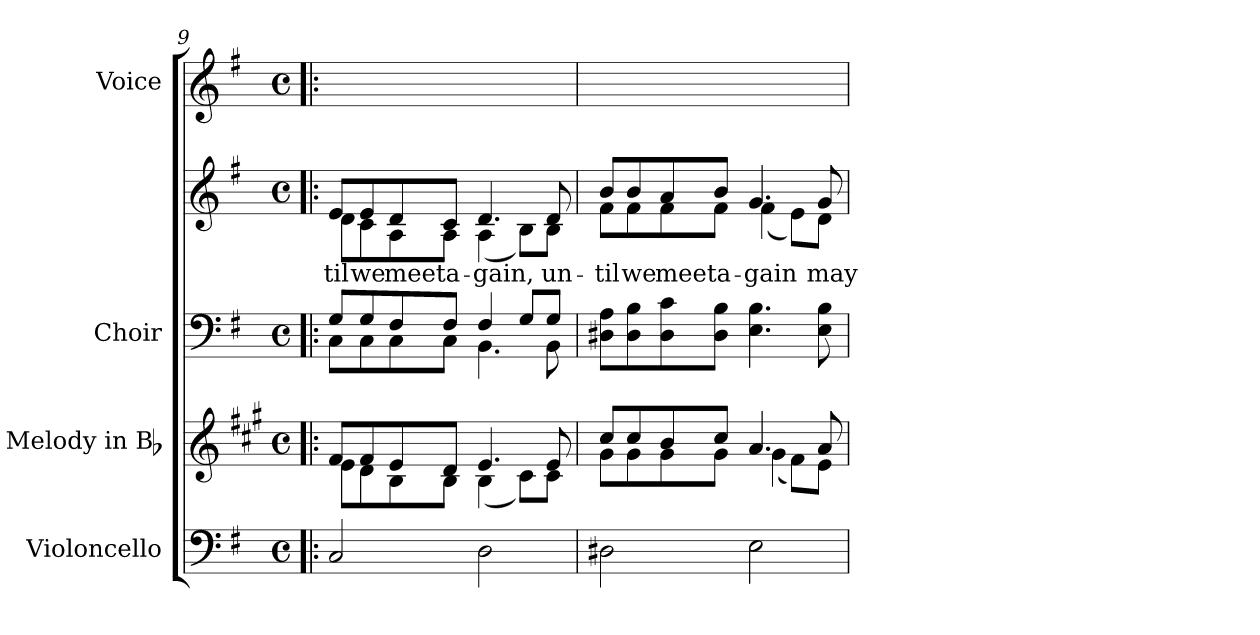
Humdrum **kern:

**kern	**kern	**kern	**kern	**text	**kern	**text
*part4	*part3	*part2	*part2	*part2	*part1	*part1
*staff5	*staff4	*staff3	*staff2	*staff2	*staff1	*staff1
*I"Violoncello	*I"Melody in Bb	*I"Choir	*	*	*I"Voice	*
*I'Vc.	*I'Bb	*I'Choir	*	*	*I'Voice	*
!!LO:PB:g=z
*clefF4	*clefG2	*clefF4	*clefG2	*	*clefG2	*
*	*ITrd1c2	*	*	*	*	*
*k[f#]	*k[f#]	*k[f#]	*k[f#]	*	*k[f#]	*
*G:	*G:	*G:	*G:	*	*G:	*
*M4/4	*M4/4	*M4/4	*M4/4	*	*M4/4	*
*met(c)	*met(c)	*met(c)	*met(c)	*	*met(c)	*
=9!|:	=9!|:	=9!|:	=9!|:	=9!|:	=9!|:	=9!|:
*	*^	*^	*	*	*	*
!	!	!	!	!	!	!LO:LY:b:color=#000000	!	!
*	*	*	*	*	*^	*	*	*
!	!	!	!	!	!	!	!	!	!LO:LY:b:color=#000000
*	*	*	*	*	*	*	*	*^	*
2Ci/	8ei/L	8di\L	8Gi/L	8Ci\L	8ei/L	8di\L	-til	8ei/Lyy	8di/Lyy	-til
!	!	!	!	!	!	!	!LO:LY:b:color=#000000	!	!	!
!	!	!	!	!	!	!	!	!	!	!LO:LY:b:color=#000000
.	8ei/	8ci\	8Gi/	8Ci\	8ei/	8ci\	we	8ei/yy	8ci/yy	we
!	!	!	!	!	!	!	!LO:LY:b:color=#000000	!	!	!
!	!	!	!	!	!	!	!	!	!	!LO:LY:b:color=#000000
.	8di/	8Ai\	8F#i/	8Ci\	8di/	8Ai\	meet	8di/yy	8Ai/yy	meet
!	!	!	!	!	!	!	!LO:LY:b:color=#000000	!	!	!
!	!	!	!	!	!	!	!	!	!	!LO:LY:b:color=#000000
.	8ci/J	8Ai\J	8F#i/J	8Ci\J	8ci/J	8Ai\J	a-	8ci/Jyy	8Ai/Jyy	a-
!	!	!	!	!	!	!	!LO:LY:b:color=#000000	!	!	!
!	!	!	!	!	!	!	!	!	!	!LO:LY:b:color=#000000
2Di\	4.di/	(4Ai\	4F#i/	4.BBi\	4.di/	(4Ai\	-gain,	4.di/yy	(4Ai\yy	-gain,
.	.	8Bi\L)	8Gi/L	.	.	8Bi\L)	.	.	8Bi/Lyy)	.
!	!	!	!	!	!	!	!LO:LY:b:color=#000000	!	!	!
!	!	!	!	!	!	!	!	!	!	!LO:LY:b:color=#000000
.	8di/	8Bi\J	8Gi/J	8BBi\	8di/	8Bi\J	un-	8di/yy	8Bi/Jyy	un-
*	*	*	*v	*v	*	*	*	*	*	*
=10	=10	=10	=10	=10	=10	=10	=10	=10	=10
*	*	*	*^	*	*	*	*	*	*
!	!	!	!	!	!	!	!LO:LY:b:color=#000000	!	!	!
*	*	*	*v	*v	*	*	*	*	*	*
*	*	*	*^	*	*	*	*	*	*
!	!	!	!	!	!	!	!	!	!	!LO:LY:b:color=#000000
*	*	*	*v	*v	*	*	*	*	*	*
2D#Xi\	8bi/L	8f#i\L	8D#Xi\ 8AiL	8bi/L	8f#i\L	-til	8bi/Lyy	8f#i/Lyy	-til
!	!	!	!	!	!	!LO:LY:b:color=#000000	!	!	!
!	!	!	!	!	!	!	!	!	!LO:LY:b:color=#000000
.	8bi/	8f#i\	8D#i\ 8Bi	8bi/	8f#i\	we	8bi/yy	8f#i/yy	we
!	!	!	!	!	!	!LO:LY:b:color=#000000	!	!	!
!	!	!	!	!	!	!	!	!	!LO:LY:b:color=#000000
.	8ai/	8f#i\	8D#i\ 8ci	8ai/	8f#i\	meet	8ai/yy	8f#i/yy	meet
!	!	!	!	!	!	!LO:LY:b:color=#000000	!	!	!
!	!	!	!	!	!	!	!	!	!LO:LY:b:color=#000000
.	8bi/J	8f#i\J	8D#i\ 8BiJ	8bi/J	8f#i\J	a-	8bi/Jyy	8f#i/Jyy	a-
!	!	!	!	!	!	!LO:LY:b:color=#000000	!	!	!
!	!	!	!	!	!	!	!	!	!LO:LY:b:color=#000000
2Ei\	4.gi/	(4f#i\	4.Ei\ 4.Bi	4.gi/	(4f#i\	-gain	4.gi/yy	(4f#i\yy	-gain
.	.	8ei\L)	.	.	8ei\L)	.	.	8ei/Lyy)	.
!	!	!	!	!	!	!LO:LY:b:color=#000000	!	!	!
!	!	!	!	!	!	!	!	!	!LO:LY:b:color=#000000
.	8gi/	8di\J	8Ei\ 8Bi	8gi/	8di\J	may	8gi/yy	8di/Jyy	may
*	*	*	*	*v	*v	*	*	*	*
*	*v	*v	*	*	*	*v	*v	*
=	=	=	=	=	=	=
*-	*-	*-	*-	*-	*-	*-
